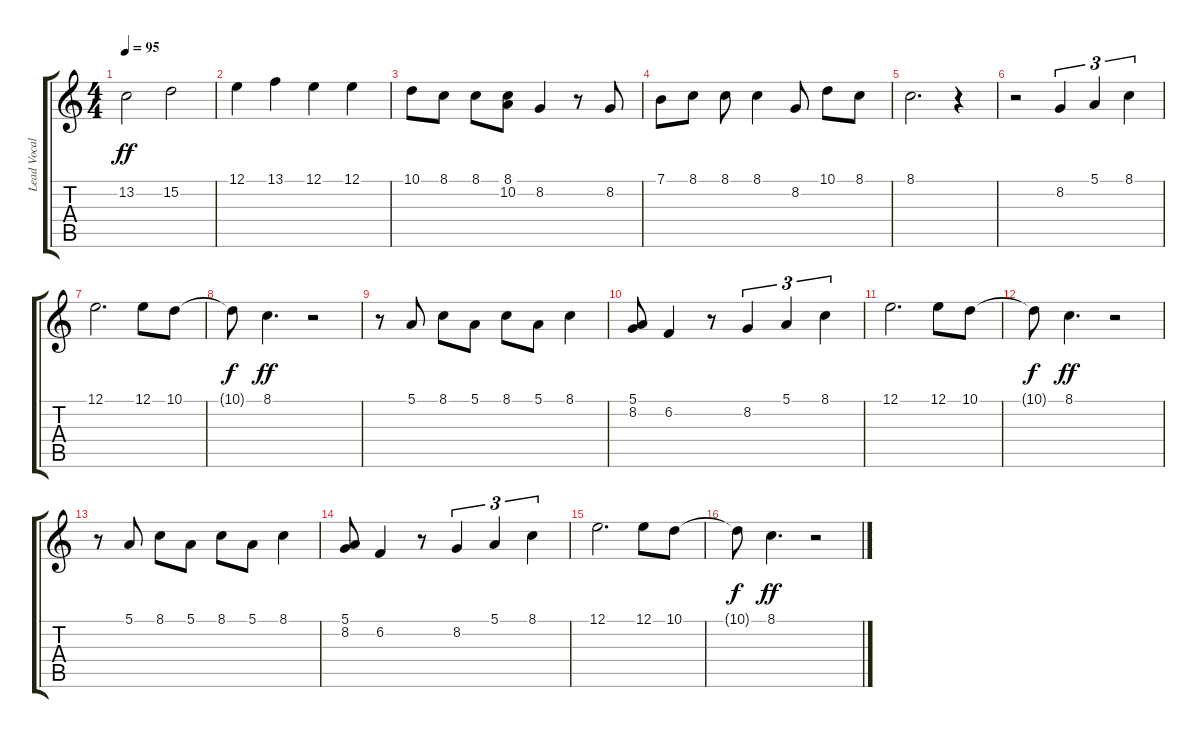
\track ("Lead Vocal" "Lead Vocal") {instrument synthstrings1}
\staff {score tabs}
\tuning (E4 B3 G3 D3 A2 E2) {hide}
\ts (4 4)
\tempo 95
\clef g2
\ks c
13.2.2{dy ff} 15.2.2 |
12.1.4 13.1.4 12.1.4 12.1.4 |
10.1.8 8.1.8 8.1.8 (8.1 10.2).8 8.2.4 r.8 8.2.8 |
7.1.8 8.1.8 8.1.8 8.1.4 8.2.8 10.1.8 8.1.8 |
8.1.2{d} r.4 |
r.2 8.2.4{tu (3 2) balance 10} 5.1.4{tu (3 2)} 8.1.4{tu (3 2)} |
12.1.2{d} 12.1.8 10.1.8 |
10.1{t}.8{dy f} 8.1.4{d dy ff} r.2 |
r.8 5.1.8 8.1.8 5.1.8 8.1.8 5.1.8 8.1.4 |
(5.1 8.2).8 6.2.4 r.8 8.2.4{tu (3 2)} 5.1.4{tu (3 2)} 8.1.4{tu (3 2)} |
12.1.2{d} 12.1.8 10.1.8 |
10.1{t}.8{dy f} 8.1.4{d dy ff} r.2 |
r.8 5.1.8 8.1.8 5.1.8 8.1.8 5.1.8 8.1.4 |
(5.1 8.2).8 6.2.4 r.8 8.2.4{tu (3 2)} 5.1.4{tu (3 2)} 8.1.4{tu (3 2)} |
12.1.2{d} 12.1.8 10.1.8 |
10.1{t}.8{dy f} 8.1.4{d dy ff} r.2
